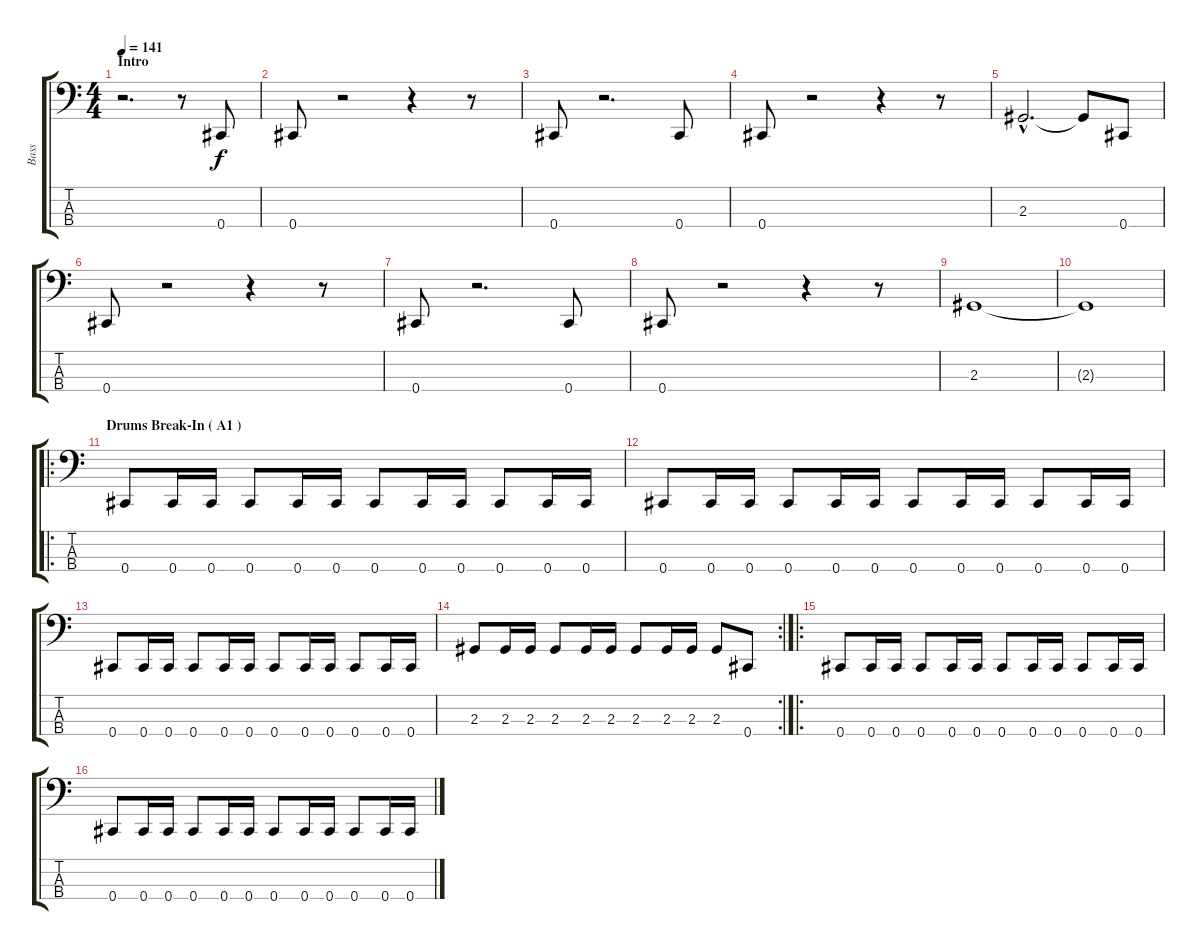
\track ("Bass" "Bass") {instrument electricbassfinger}
\staff {score tabs}
\tuning (E2 B1 Gb1 Db1) {hide}
\ts (4 4)
\section ("" "Intro")
\tempo 141
\clef f4
\ks c
r.2{d dy f instrument electricbassfinger} r.8 0.4.8 |
0.4.8 r.2 r.4 r.8 |
0.4.8 r.2{d} 0.4.8 |
0.4.8 r.2 r.4 r.8 |
2.3{hac}.2{d} 2.3{t}.8 0.4.8 |
0.4.8 r.2 r.4 r.8 |
0.4.8 r.2{d} 0.4.8 |
0.4.8 r.2 r.4 r.8 |
2.3.1 |
2.3{t}.1 |
\ro
\section ("" "Drums Break-In ( A1 )")
0.4.8 0.4.16 0.4.16 0.4.8 0.4.16 0.4.16 0.4.8 0.4.16 0.4.16 0.4.8 0.4.16 0.4.16 |
0.4.8 0.4.16 0.4.16 0.4.8 0.4.16 0.4.16 0.4.8 0.4.16 0.4.16 0.4.8 0.4.16 0.4.16 |
0.4.8 0.4.16 0.4.16 0.4.8 0.4.16 0.4.16 0.4.8 0.4.16 0.4.16 0.4.8 0.4.16 0.4.16 |
\rc 2
2.3.8 2.3.16 2.3.16 2.3.8 2.3.16 2.3.16 2.3.8 2.3.16 2.3.16 2.3.8 0.4.8 |
\ro
0.4.8 0.4.16 0.4.16 0.4.8 0.4.16 0.4.16 0.4.8 0.4.16 0.4.16 0.4.8 0.4.16 0.4.16 |
0.4.8 0.4.16 0.4.16 0.4.8 0.4.16 0.4.16 0.4.8 0.4.16 0.4.16 0.4.8 0.4.16 0.4.16
